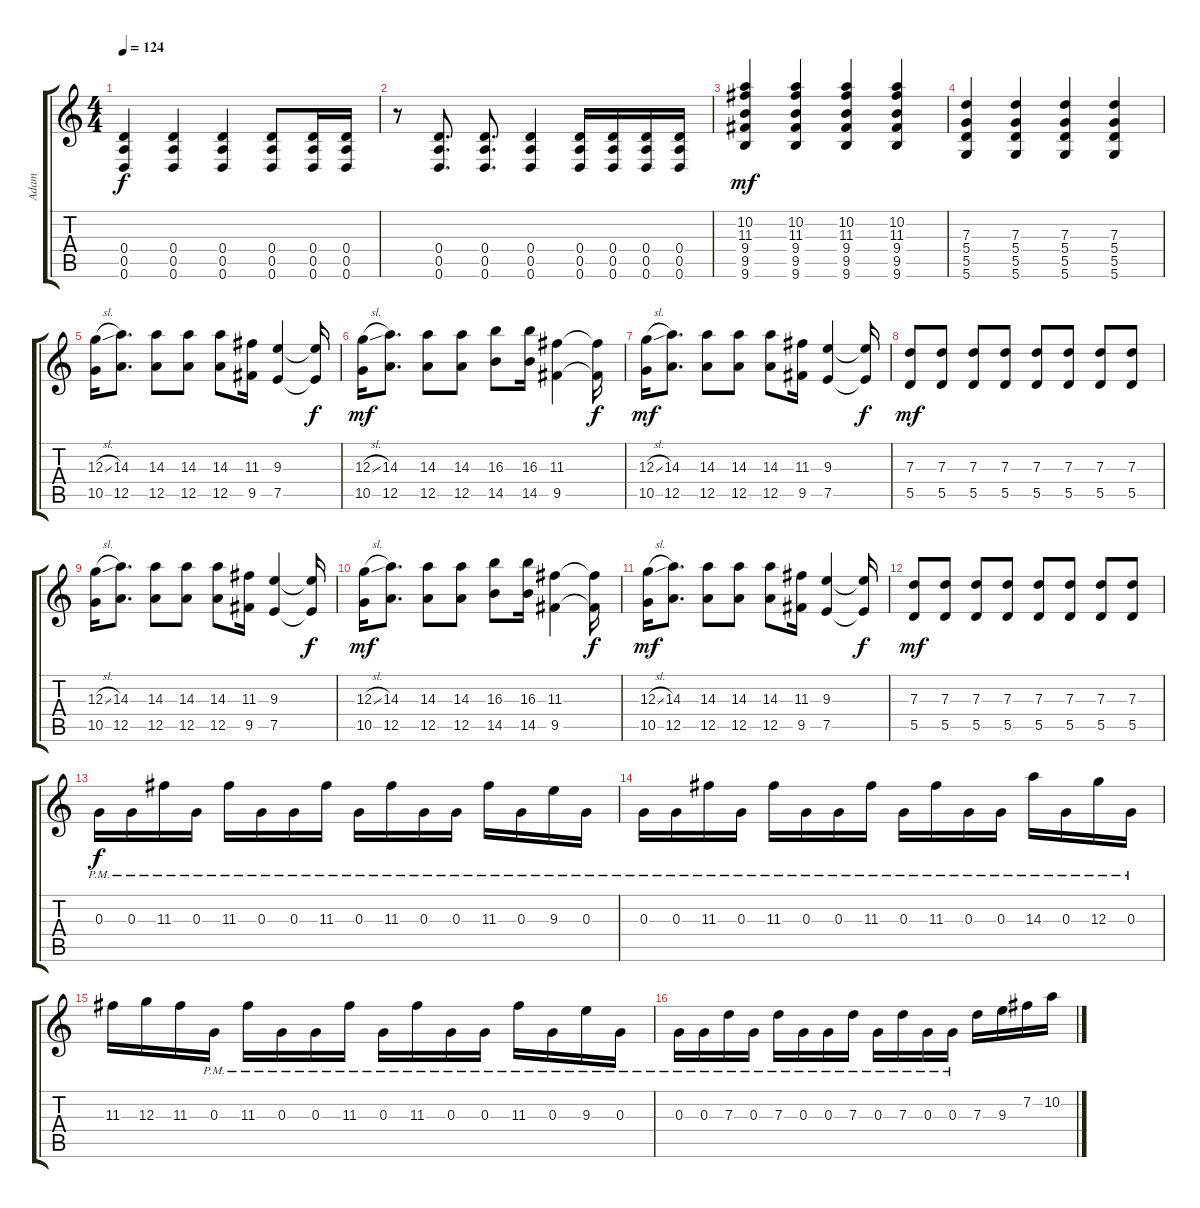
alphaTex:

\track ("Adam" "Adam") {instrument distortionguitar}
\staff {score tabs}
\tuning (E4 B3 G3 D3 A2 D2) {hide}
\ts (4 4)
\tempo 124
\clef g2
\ks c
(0.4 0.5 0.6).4{dy f} (0.4 0.5 0.6).4 (0.4 0.5 0.6).4 (0.4 0.5 0.6).8 (0.4 0.5 0.6).16 (0.4 0.5 0.6).16 |
r.8 (0.4 0.5 0.6).8{d} (0.4 0.5 0.6).8{d} (0.4 0.5 0.6).4 (0.4 0.5 0.6).16 (0.4 0.5 0.6).16 (0.4 0.5 0.6).16 (0.4 0.5 0.6).16 |
(10.2 11.3 9.4 9.5 9.6).4{dy mf} (10.2 11.3 9.4 9.5 9.6).4 (10.2 11.3 9.4 9.5 9.6).4 (10.2 11.3 9.4 9.5 9.6).4 |
(7.3 5.4 5.5 5.6).4 (7.3 5.4 5.5 5.6).4 (7.3 5.4 5.5 5.6).4 (7.3 5.4 5.5 5.6).4 |
(12.3{sl} 10.5).16 (14.3 12.5).8{d} (14.3 12.5).8 (14.3 12.5).8 (14.3 12.5).8 (11.3 9.5).16 (9.3 7.5).4 (9.3{t} 7.5{t}).16{dy f} |
(12.3{sl} 10.5).16{dy mf} (14.3 12.5).8{d} (14.3 12.5).8 (14.3 12.5).8 (16.3 14.5).8 (16.3 14.5).16 (11.3 9.5).4 (11.3{t} 9.5{t}).16{dy f} |
(12.3{sl} 10.5).16{dy mf} (14.3 12.5).8{d} (14.3 12.5).8 (14.3 12.5).8 (14.3 12.5).8 (11.3 9.5).16 (9.3 7.5).4 (9.3{t} 7.5{t}).16{dy f} |
(7.3 5.5).8{dy mf} (7.3 5.5).8 (7.3 5.5).8 (7.3 5.5).8 (7.3 5.5).8 (7.3 5.5).8 (7.3 5.5).8 (7.3 5.5).8 |
(12.3{sl} 10.5).16 (14.3 12.5).8{d} (14.3 12.5).8 (14.3 12.5).8 (14.3 12.5).8 (11.3 9.5).16 (9.3 7.5).4 (9.3{t} 7.5{t}).16{dy f} |
(12.3{sl} 10.5).16{dy mf} (14.3 12.5).8{d} (14.3 12.5).8 (14.3 12.5).8 (16.3 14.5).8 (16.3 14.5).16 (11.3 9.5).4 (11.3{t} 9.5{t}).16{dy f} |
(12.3{sl} 10.5).16{dy mf} (14.3 12.5).8{d} (14.3 12.5).8 (14.3 12.5).8 (14.3 12.5).8 (11.3 9.5).16 (9.3 7.5).4 (9.3{t} 7.5{t}).16{dy f} |
(7.3 5.5).8{dy mf} (7.3 5.5).8 (7.3 5.5).8 (7.3 5.5).8 (7.3 5.5).8 (7.3 5.5).8 (7.3 5.5).8 (7.3 5.5).8 |
0.3{pm}.16{dy f} 0.3{pm}.16 11.3{pm}.16 0.3{pm}.16 11.3{pm}.16 0.3{pm}.16 0.3{pm}.16 11.3{pm}.16 0.3{pm}.16 11.3{pm}.16 0.3{pm}.16 0.3{pm}.16 11.3{pm}.16 0.3{pm}.16 9.3{pm}.16 0.3{pm}.16 |
0.3{pm}.16 0.3{pm}.16 11.3{pm}.16 0.3{pm}.16 11.3{pm}.16 0.3{pm}.16 0.3{pm}.16 11.3{pm}.16 0.3{pm}.16 11.3{pm}.16 0.3{pm}.16 0.3{pm}.16 14.3{pm}.16 0.3{pm}.16 12.3{pm}.16 0.3{pm}.16 |
11.3.16 12.3.16 11.3.16 0.3{pm}.16 11.3{pm}.16 0.3{pm}.16 0.3{pm}.16 11.3{pm}.16 0.3{pm}.16 11.3{pm}.16 0.3{pm}.16 0.3{pm}.16 11.3{pm}.16 0.3{pm}.16 9.3{pm}.16 0.3{pm}.16 |
0.3{pm}.16 0.3{pm}.16 7.3{pm}.16 0.3{pm}.16 7.3{pm}.16 0.3{pm}.16 0.3{pm}.16 7.3{pm}.16 0.3{pm}.16 7.3{pm}.16 0.3{pm}.16 0.3{pm}.16 7.3.16 9.3.16 7.2.16 10.2.16
